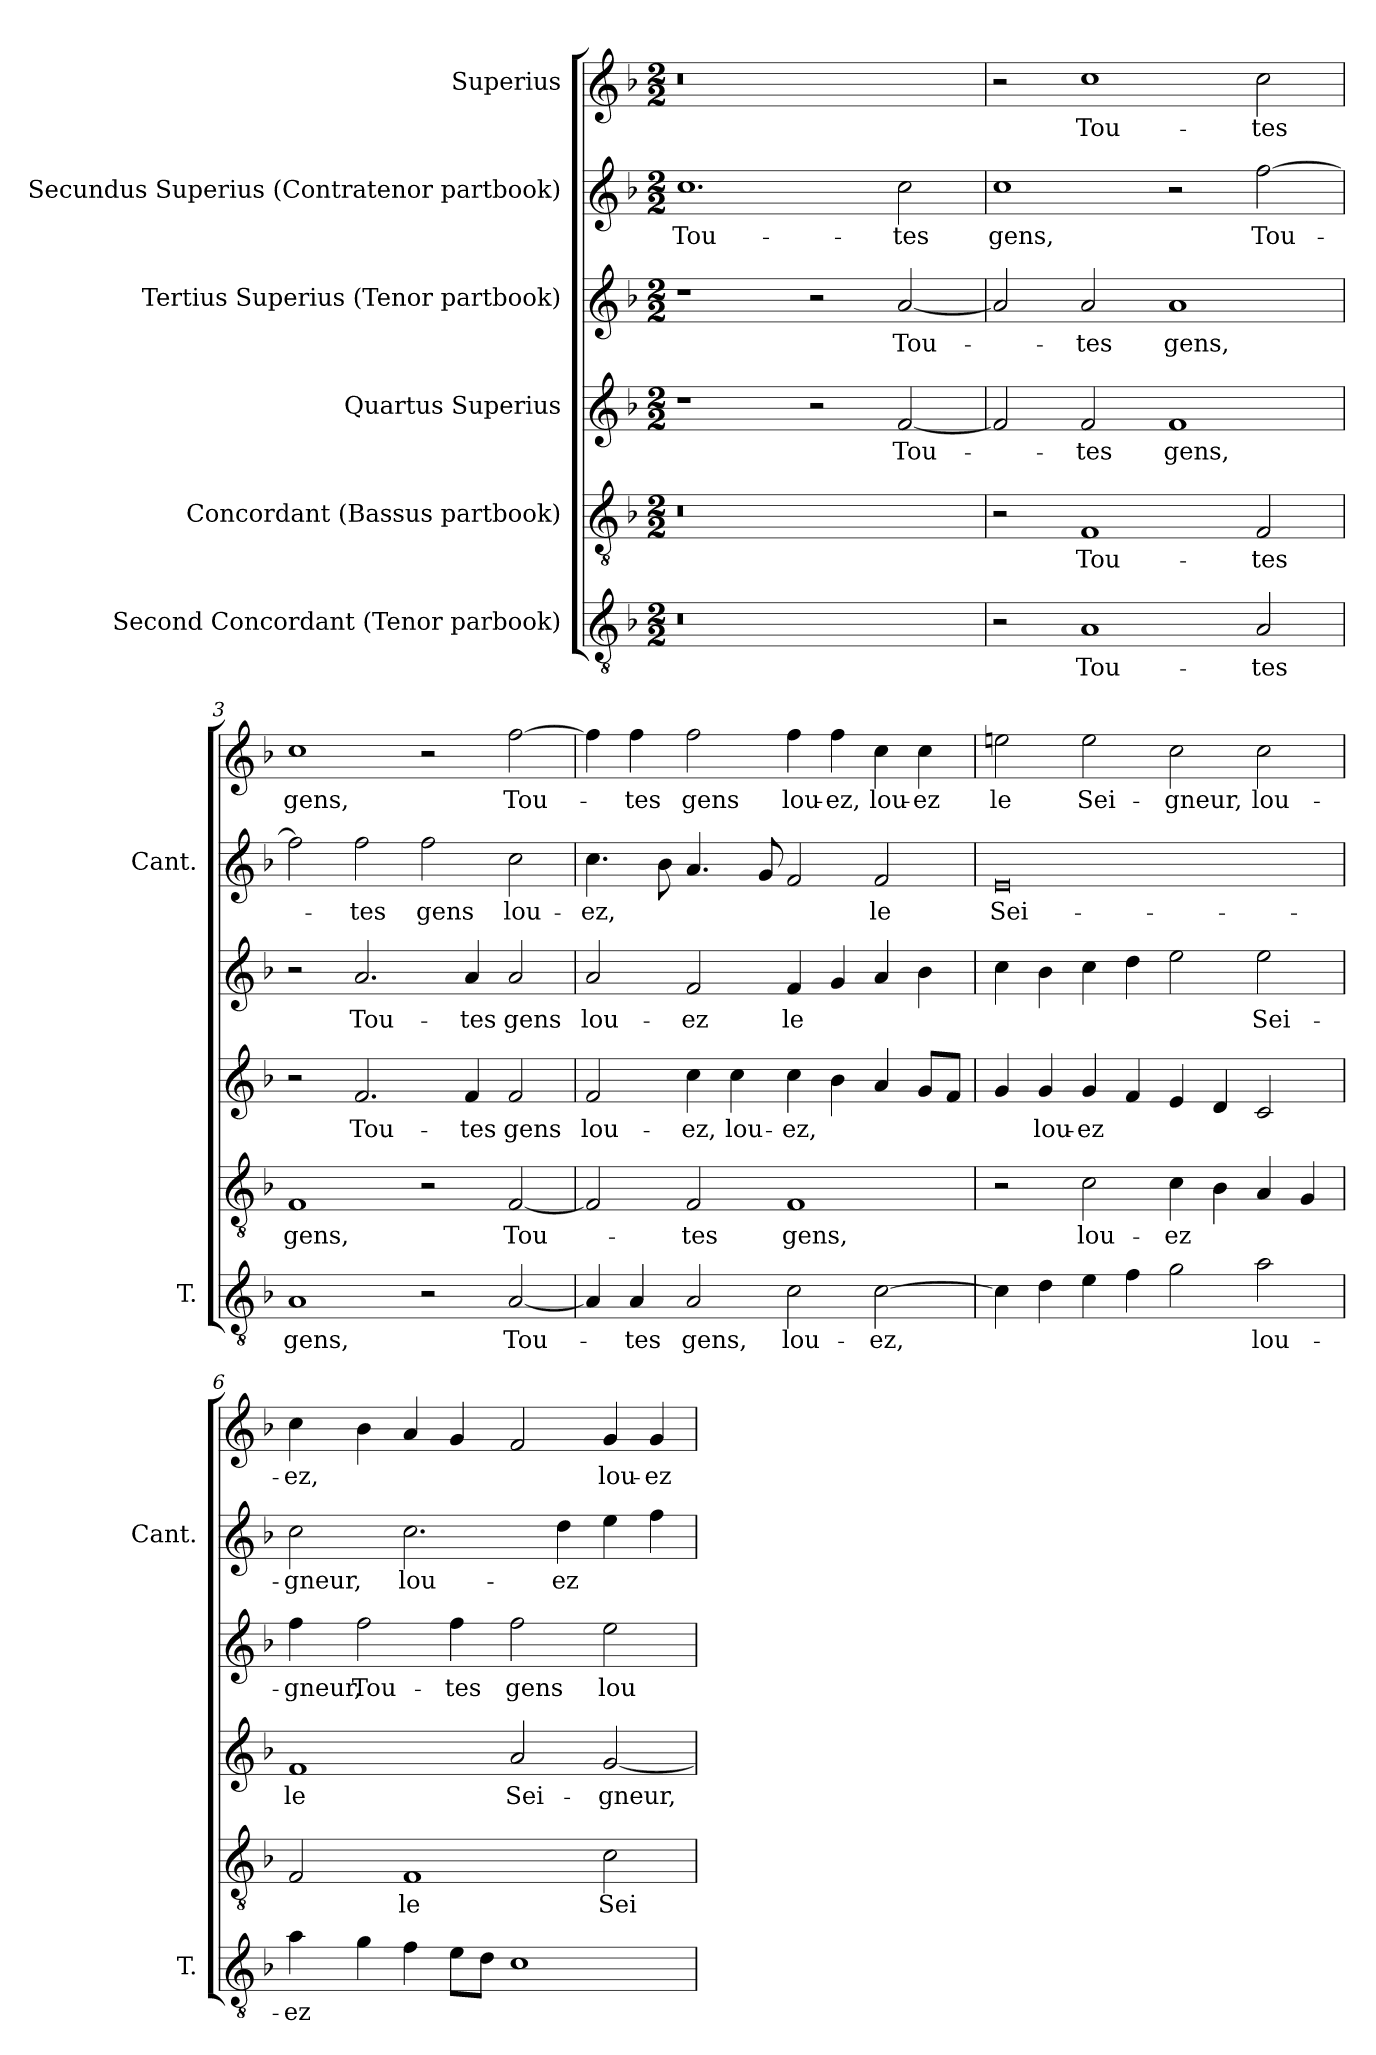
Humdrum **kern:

**kern	**text	**kern	**text	**kern	**text	**kern	**text	**kern	**text	**kern	**text
*part6	*part6	*part5	*part5	*part4	*part4	*part3	*part3	*part2	*part2	*part1	*part1
*staff6	*staff6	*staff5	*staff5	*staff4	*staff4	*staff3	*staff3	*staff2	*staff2	*staff1	*staff1
*I"Second Concordant (Tenor parbook)	*	*I"Concordant (Bassus partbook)	*	*I"Quartus Superius	*	*I"Tertius Superius (Tenor partbook)	*	*I"Secundus Superius (Contratenor partbook)	*	*I"Superius	*
*I'T.	*	*	*	*	*	*	*	*I'Cant.	*	*	*
*clefGv2	*	*clefGv2	*	*clefG2	*	*clefG2	*	*clefG2	*	*clefG2	*
*ITrd7c12	*	*ITrd7c12	*	*	*	*	*	*	*	*	*
*k[b-]	*	*k[b-]	*	*k[b-]	*	*k[b-]	*	*k[b-]	*	*k[b-]	*
*F:	*	*F:	*	*F:	*	*F:	*	*F:	*	*F:	*
*M2/2	*	*M2/2	*	*M2/2	*	*M2/2	*	*M2/2	*	*M2/2	*
=1	=1	=1	=1	=1	=1	=1	=1	=1	=1	=1	=1
!LO:N:vis=0	!	!LO:N:vis=0	!	!	!	!	!	!	!	!LO:N:vis=0	!
1r	.	1r	.	1r	.	1r	.	1.cc\	Tou-	1r	.
1ryy	.	1ryy	.	2r	.	2r	.	.	.	1ryy	.
.	.	.	.	[2f/	Tou-	[2a/	Tou-	2cc\	-tes	.	.
=2	=2	=2	=2	=2	=2	=2	=2	=2	=2	=2	=2
2r	.	2r	.	2f/]	.	2a/]	.	1cc\	gens,	2r	.
1AA/	Tou-	1FF/	Tou-	2f/	-tes	2a/	-tes	.	.	1cc\	Tou-
.	.	.	.	1f/	gens,	1a/	gens,	2r	.	.	.
2AA/	-tes	2FF/	-tes	.	.	.	.	[2ff\	Tou-	2cc\	-tes
=3	=3	=3	=3	=3	=3	=3	=3	=3	=3	=3	=3
1AA/	gens,	1FF/	gens,	2r	.	2r	.	2ff\]	.	1cc\	gens,
.	.	.	.	2.f/	Tou-	2.a/	Tou-	2ff\	-tes	.	.
2r	.	2r	.	.	.	.	.	2ff\	gens	2r	.
.	.	.	.	4f/	-tes	4a/	-tes	.	.	.	.
[2AA/	Tou-	[2FF/	Tou-	2f/	gens	2a/	gens	2cc\	lou-	[2ff\	Tou-
!!LO:LB:g=z
=4	=4	=4	=4	=4	=4	=4	=4	=4	=4	=4	=4
4AA/]	.	2FF/]	.	2f/	lou-	2a/	lou-	4.cc\	-ez,	4ff\]	.
4AA/	-tes	.	.	.	.	.	.	.	.	4ff\	-tes
.	.	.	.	.	.	.	.	8b-\	.	.	.
2AA/	gens,	2FF/	-tes	4cc\	-ez,	2f/	-ez	4.a/	.	2ff\	gens
.	.	.	.	4cc\	lou-	.	.	.	.	.	.
.	.	.	.	.	.	.	.	8g/	.	.	.
2C\	lou-	1FF/	gens,	4cc\	-ez,	4f/	le	2f/	.	4ff\	lou-
.	.	.	.	4b-\	.	4g/	.	.	.	4ff\	-ez,
[2C\	-ez,	.	.	4a/	.	4a/	.	2f/	le	4cc\	lou-
.	.	.	.	8g/L	.	4b-\	.	.	.	4cc\	-ez
.	.	.	.	8f/J	.	.	.	.	.	.	.
=5	=5	=5	=5	=5	=5	=5	=5	=5	=5	=5	=5
4C\]	.	2r	.	4g/	.	4cc\	.	0e/	Sei-	2een\	le
4D\	.	.	.	4g/	lou-	4b-\	.	.	.	.	.
4E\	.	2C\	lou-	4g/	-ez	4cc\	.	.	.	2ee\	Sei-
4F\	.	.	.	4f/	.	4dd\	.	.	.	.	.
2G\	.	4C\	-ez	4e/	.	2ee\	.	.	.	2cc\	-gneur,
.	.	4BB-\	.	4d/	.	.	.	.	.	.	.
2A\	lou-	4AA/	.	2c/	.	2ee\	Sei-	.	.	2cc\	lou-
.	.	4GG/	.	.	.	.	.	.	.	.	.
=6	=6	=6	=6	=6	=6	=6	=6	=6	=6	=6	=6
4A\	-ez	2FF/	.	1f/	le	4ff\	-gneur,	2cc\	-gneur,	4cc\	-ez,
4G\	.	.	.	.	.	2ff\	Tou-	.	.	4b-\	.
4F\	.	1FF/	le	.	.	.	.	2.cc\	lou-	4a/	.
8E\L	.	.	.	.	.	4ff\	-tes	.	.	4g/	.
8D\J	.	.	.	.	.	.	.	.	.	.	.
1C\	.	.	.	2a/	Sei-	2ff\	gens	.	.	2f/	.
.	.	.	.	.	.	.	.	4dd\	-ez	.	.
.	.	2C\	Sei-	[2g/	-gneur,	2ee\	lou-	4ee\	.	4g/	lou-
.	.	.	.	.	.	.	.	4ff\	.	4g/	-ez
=	=	=	=	=	=	=	=	=	=	=	=
*-	*-	*-	*-	*-	*-	*-	*-	*-	*-	*-	*-
